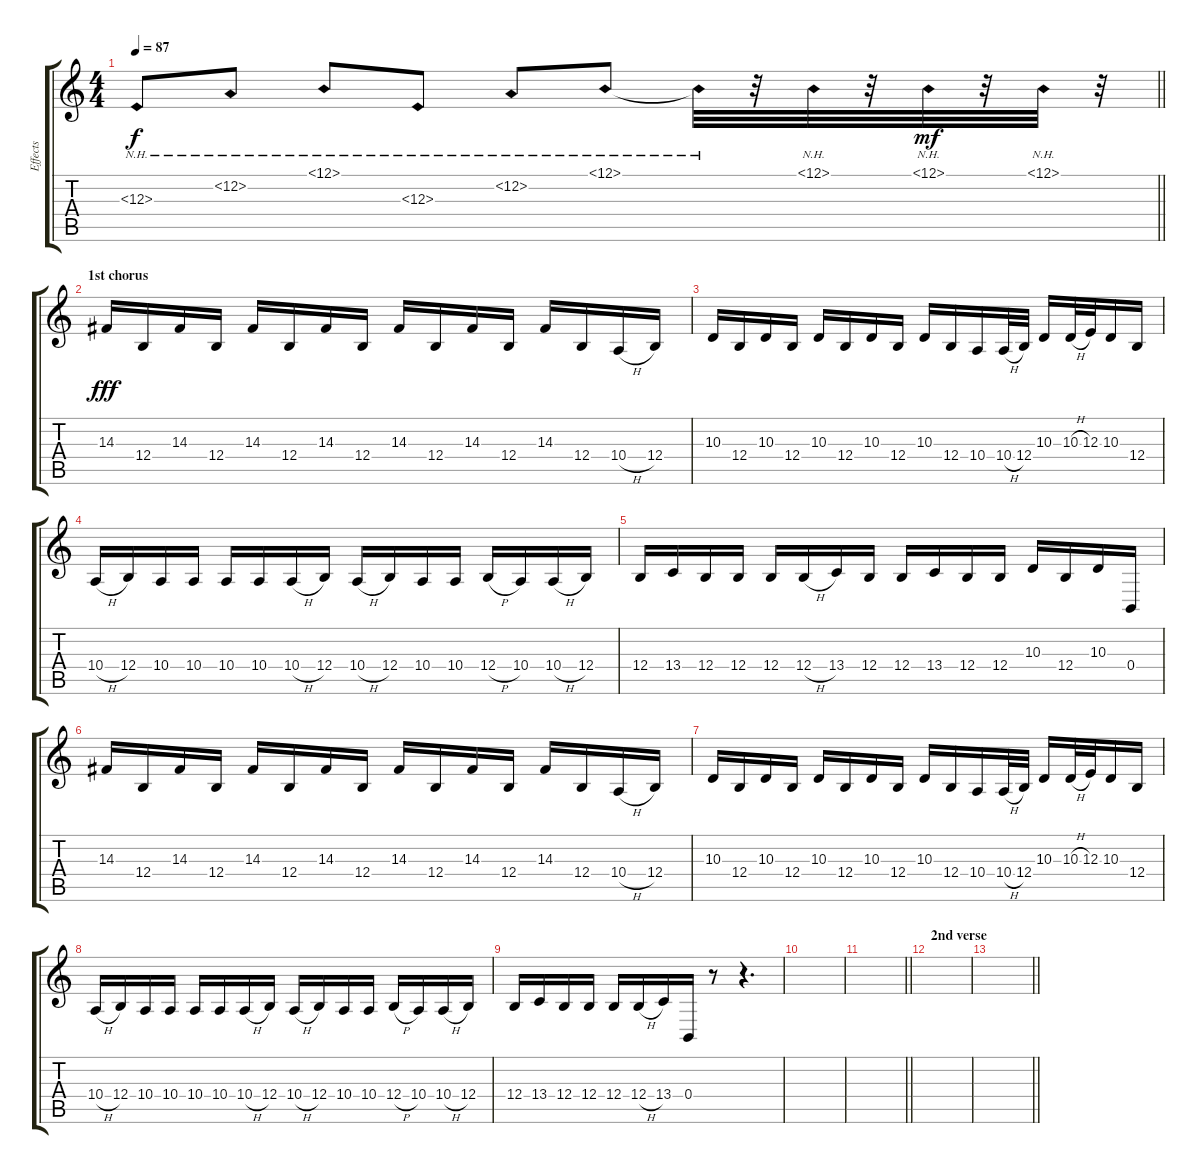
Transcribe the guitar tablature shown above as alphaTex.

\track ("Effects" "Effects") {instrument fx6goblins}
\staff {score tabs}
\tuning (B3 A3 E3 B2 Gb2 B1) {hide}
\ts (4 4)
\tempo 87
\clef g2
\barLineRight lightlight
\ks c
12.3{nh}.8{dy f} 12.2{nh}.8 12.1{nh}.8 12.3{nh}.8 12.2{nh}.8 12.1{nh}.8 12.1{nh t}.32 r.32 12.1{nh}.32 r.32 12.1{nh}.32{dy mf} r.32 12.1{nh}.32 r.32 |
\section ("" "1st chorus")
14.3.16{dy fff} 12.4.16 14.3.16 12.4.16 14.3.16 12.4.16 14.3.16 12.4.16 14.3.16 12.4.16 14.3.16 12.4.16 14.3.16 12.4.16 10.4{h}.16 12.4.16 |
10.3.16 12.4.16 10.3.16 12.4.16 10.3.16 12.4.16 10.3.16 12.4.16 10.3.16 12.4.16 10.4.16 10.4{h}.32 12.4.32 10.3.16 10.3{h}.32 12.3.32 10.3.16 12.4.16 |
10.4{h}.16 12.4.16 10.4.16 10.4.16 10.4.16 10.4.16 10.4{h}.16 12.4.16 10.4{h}.16 12.4.16 10.4.16 10.4.16 12.4{h}.16 10.4.16 10.4{h}.16 12.4.16 |
12.4.16 13.4.16 12.4.16 12.4.16 12.4.16 12.4{h}.16 13.4.16 12.4.16 12.4.16 13.4.16 12.4.16 12.4.16 10.3.16 12.4.16 10.3.16 0.4.16 |
14.3.16 12.4.16 14.3.16 12.4.16 14.3.16 12.4.16 14.3.16 12.4.16 14.3.16 12.4.16 14.3.16 12.4.16 14.3.16 12.4.16 10.4{h}.16 12.4.16 |
10.3.16 12.4.16 10.3.16 12.4.16 10.3.16 12.4.16 10.3.16 12.4.16 10.3.16 12.4.16 10.4.16 10.4{h}.32 12.4.32 10.3.16 10.3{h}.32 12.3.32 10.3.16 12.4.16 |
10.4{h}.16 12.4.16 10.4.16 10.4.16 10.4.16 10.4.16 10.4{h}.16 12.4.16 10.4{h}.16 12.4.16 10.4.16 10.4.16 12.4{h}.16 10.4.16 10.4{h}.16 12.4.16 |
12.4.16 13.4.16 12.4.16 12.4.16 12.4.16 12.4{h}.16 13.4.16 0.4.16 r.8 r.4{d} |
|
\barLineRight lightlight
|
\section ("" "2nd verse")
|
\barLineRight lightlight
